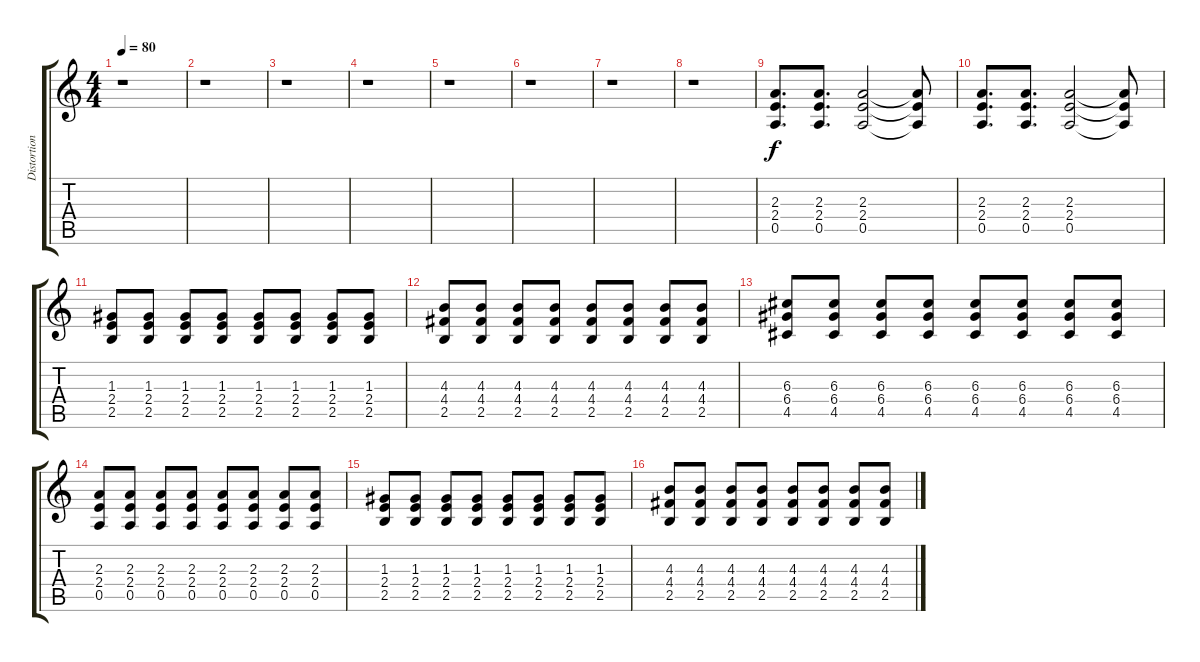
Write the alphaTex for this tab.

\track ("Distortion Guitar" "Distortion") {instrument distortionguitar}
\staff {score tabs}
\tuning (E4 B3 G3 D3 A2 E2) {hide}
\ts (4 4)
\tempo 80
\clef g2
\ks c
r.1{dy f} |
r.1 |
r.1 |
r.1 |
r.1 |
r.1 |
r.1 |
r.1 |
(2.3 2.4 0.5).8{d} (2.3 2.4 0.5).8{d} (2.3 2.4 0.5).2 (2.3{t} 2.4{t} 0.5{t}).8 |
(2.3 2.4 0.5).8{d} (2.3 2.4 0.5).8{d} (2.3 2.4 0.5).2 (2.3{t} 2.4{t} 0.5{t}).8 |
(1.3 2.4 2.5).8 (1.3 2.4 2.5).8 (1.3 2.4 2.5).8 (1.3 2.4 2.5).8 (1.3 2.4 2.5).8 (1.3 2.4 2.5).8 (1.3 2.4 2.5).8 (1.3 2.4 2.5).8 |
(4.3 4.4 2.5).8 (4.3 4.4 2.5).8 (4.3 4.4 2.5).8 (4.3 4.4 2.5).8 (4.3 4.4 2.5).8 (4.3 4.4 2.5).8 (4.3 4.4 2.5).8 (4.3 4.4 2.5).8 |
(6.3 6.4 4.5).8 (6.3 6.4 4.5).8 (6.3 6.4 4.5).8 (6.3 6.4 4.5).8 (6.3 6.4 4.5).8 (6.3 6.4 4.5).8 (6.3 6.4 4.5).8 (6.3 6.4 4.5).8 |
(2.3 2.4 0.5).8 (2.3 2.4 0.5).8 (2.3 2.4 0.5).8 (2.3 2.4 0.5).8 (2.3 2.4 0.5).8 (2.3 2.4 0.5).8 (2.3 2.4 0.5).8 (2.3 2.4 0.5).8 |
(1.3 2.4 2.5).8 (1.3 2.4 2.5).8 (1.3 2.4 2.5).8 (1.3 2.4 2.5).8 (1.3 2.4 2.5).8 (1.3 2.4 2.5).8 (1.3 2.4 2.5).8 (1.3 2.4 2.5).8 |
(4.3 4.4 2.5).8 (4.3 4.4 2.5).8 (4.3 4.4 2.5).8 (4.3 4.4 2.5).8 (4.3 4.4 2.5).8 (4.3 4.4 2.5).8 (4.3 4.4 2.5).8 (4.3 4.4 2.5).8
